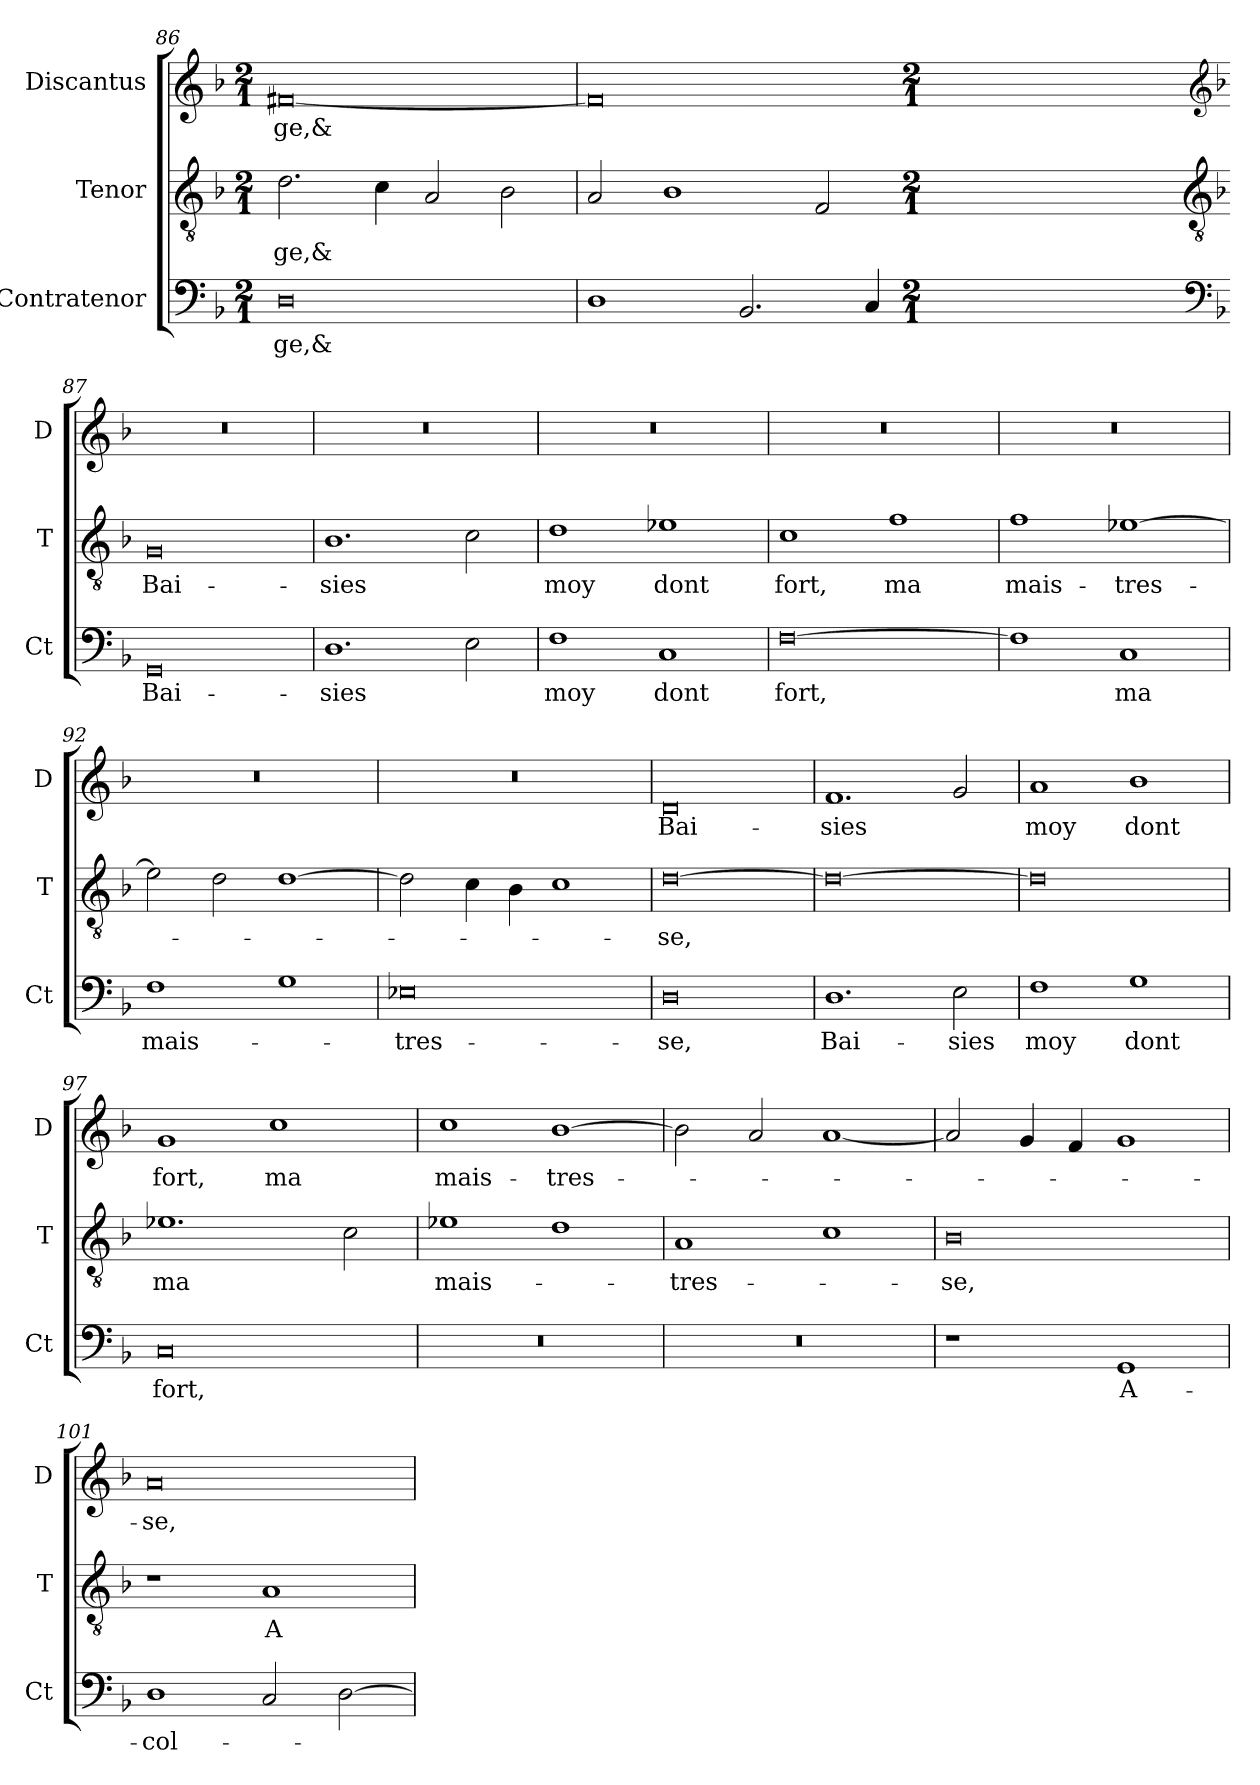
**kern	**text	**kern	**text	**kern	**text
*part3	*part3	*part2	*part2	*part1	*part1
*staff3	*staff3	*staff2	*staff2	*staff1	*staff1
*I"Contratenor	*	*I"Tenor	*	*I"Discantus	*
*I'Ct	*	*I'T	*	*I'D	*
*clefF4	*	*clefGv2	*	*clefG2	*
*k[b-]	*	*k[b-]	*	*k[b-]	*
*M2/1	*	*M2/1	*	*M2/1	*
=86	=86	=86	=86	=86	=86
0D	-ge,&	2.d\	-ge,&	[0f#X	-ge,&
.	.	4c\	.	.	.
.	.	2A/	.	.	.
.	.	2B-\	.	.	.
=	=	=	=	=	=
1D	.	2A/	.	0f#]	.
.	.	1B-	.	.	.
2.BB-/	.	.	.	.	.
.	.	2F/	.	.	.
4C/	.	.	.	.	.
*clefF4	*	*clefGv2	*	*clefG2	*
*k[b-]	*	*k[b-]	*	*k[b-]	*
*M2/1	*	*M2/1	*	*M2/1	*
!!LO:LB:g=z
=87-	=87-	=87-	=87-	=87-	=87-
0GG	Bai-	0G	Bai-	0r	.
=88	=88	=88	=88	=88	=88
1.D	-sies	1.B-	-sies	0r	.
2E\	.	2c\	.	.	.
=89	=89	=89	=89	=89	=89
1F	moy	1d	moy	0r	.
1C	dont	1e-X	dont	.	.
=90	=90	=90	=90	=90	=90
[0F	fort,	1c	fort,	0r	.
.	.	1f	ma	.	.
=91	=91	=91	=91	=91	=91
1F]	.	1f	mais-	0r	.
1C	ma	[1e-X	-tres-	.	.
=92	=92	=92	=92	=92	=92
1F	mais-	2e-\]	.	0r	.
.	.	2d\	.	.	.
1G	.	[1d	.	.	.
=93	=93	=93	=93	=93	=93
0E-X	-tres-	2d\]	.	0r	.
.	.	4c\	.	.	.
.	.	4B-\	.	.	.
.	.	1c	.	.	.
=94	=94	=94	=94	=94	=94
0D	-se,	[0d	-se,	0d	Bai-
=95	=95	=95	=95	=95	=95
1.D	Bai-	0d_	.	1.f	-sies
2E\	-sies	.	.	2g/	.
=96	=96	=96	=96	=96	=96
1F	moy	0d]	.	1a	moy
1G	dont	.	.	1b-	dont
=97	=97	=97	=97	=97	=97
0C	fort,	1.e-X	ma	1g	fort,
.	.	.	.	1cc	ma
.	.	2c\	.	.	.
=98	=98	=98	=98	=98	=98
0r	.	1e-X	mais-	1cc	mais-
.	.	1d	.	[1b-	-tres-
=99	=99	=99	=99	=99	=99
0r	.	1A	-tres-	2b-\]	.
.	.	.	.	2a/	.
.	.	1c	.	[1a	.
=100	=100	=100	=100	=100	=100
1r	.	0B-	-se,	2a/]	.
.	.	.	.	4g/	.
.	.	.	.	4f/	.
1GG	A-	.	.	1g	.
=101	=101	=101	=101	=101	=101
1D	-col-	1r	.	0a	-se,
2C/	.	1A	A-	.	.
[2D\	.	.	.	.	.
=	=	=	=	=	=
*-	*-	*-	*-	*-	*-
